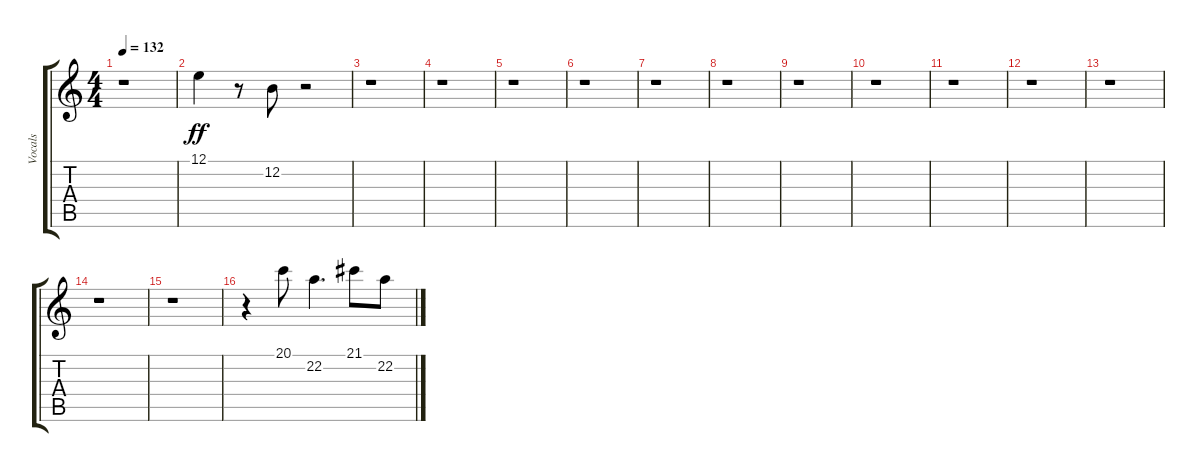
\track ("Vocals" "Vocals") {instrument clarinet}
\staff {score tabs}
\tuning (E4 B3 G3 D3 A2 E2) {hide}
\ts (4 4)
\tempo 132
\clef g2
\ks c
r.1{dy mf} |
12.1.4{dy ff} r.8 12.2.8 r.2 |
r.1 |
r.1 |
r.1 |
r.1 |
r.1 |
r.1 |
r.1 |
r.1 |
r.1 |
r.1 |
r.1 |
r.1 |
r.1 |
r.4 20.1.8 22.2.4{d} 21.1.8 22.2.8
